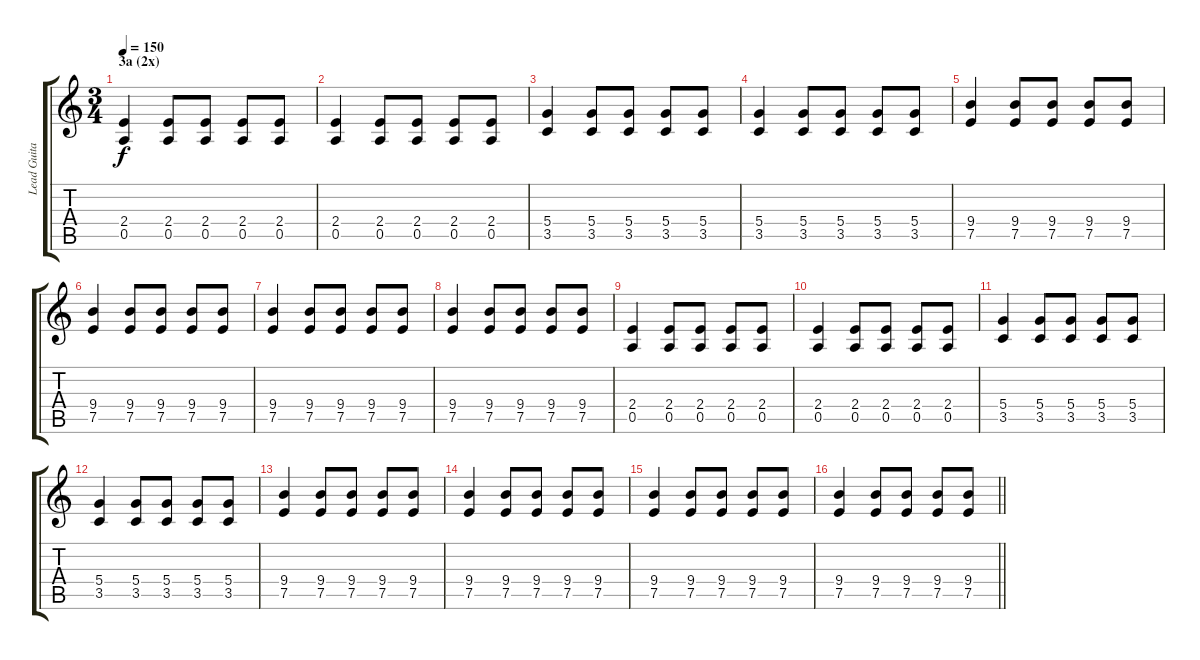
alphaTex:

\track ("Lead Guitar" "Lead Guita") {instrument distortionguitar}
\staff {score tabs}
\tuning (E4 B3 G3 D3 A2 E2) {hide}
\ts (3 4)
\section ("" "3a (2x)")
\tempo 150
\clef g2
\ks c
(2.4 0.5).4{dy f} (2.4 0.5).8 (2.4 0.5).8 (2.4 0.5).8 (2.4 0.5).8 |
(2.4 0.5).4 (2.4 0.5).8 (2.4 0.5).8 (2.4 0.5).8 (2.4 0.5).8 |
(5.4 3.5).4 (5.4 3.5).8 (5.4 3.5).8 (5.4 3.5).8 (5.4 3.5).8 |
(5.4 3.5).4 (5.4 3.5).8 (5.4 3.5).8 (5.4 3.5).8 (5.4 3.5).8 |
(9.4 7.5).4 (9.4 7.5).8 (9.4 7.5).8 (9.4 7.5).8 (9.4 7.5).8 |
(9.4 7.5).4 (9.4 7.5).8 (9.4 7.5).8 (9.4 7.5).8 (9.4 7.5).8 |
(9.4 7.5).4 (9.4 7.5).8 (9.4 7.5).8 (9.4 7.5).8 (9.4 7.5).8 |
(9.4 7.5).4 (9.4 7.5).8 (9.4 7.5).8 (9.4 7.5).8 (9.4 7.5).8 |
(2.4 0.5).4 (2.4 0.5).8 (2.4 0.5).8 (2.4 0.5).8 (2.4 0.5).8 |
(2.4 0.5).4 (2.4 0.5).8 (2.4 0.5).8 (2.4 0.5).8 (2.4 0.5).8 |
(5.4 3.5).4 (5.4 3.5).8 (5.4 3.5).8 (5.4 3.5).8 (5.4 3.5).8 |
(5.4 3.5).4 (5.4 3.5).8 (5.4 3.5).8 (5.4 3.5).8 (5.4 3.5).8 |
(9.4 7.5).4 (9.4 7.5).8 (9.4 7.5).8 (9.4 7.5).8 (9.4 7.5).8 |
(9.4 7.5).4 (9.4 7.5).8 (9.4 7.5).8 (9.4 7.5).8 (9.4 7.5).8 |
(9.4 7.5).4 (9.4 7.5).8 (9.4 7.5).8 (9.4 7.5).8 (9.4 7.5).8 |
\barLineRight lightlight
(9.4 7.5).4 (9.4 7.5).8 (9.4 7.5).8 (9.4 7.5).8 (9.4 7.5).8
